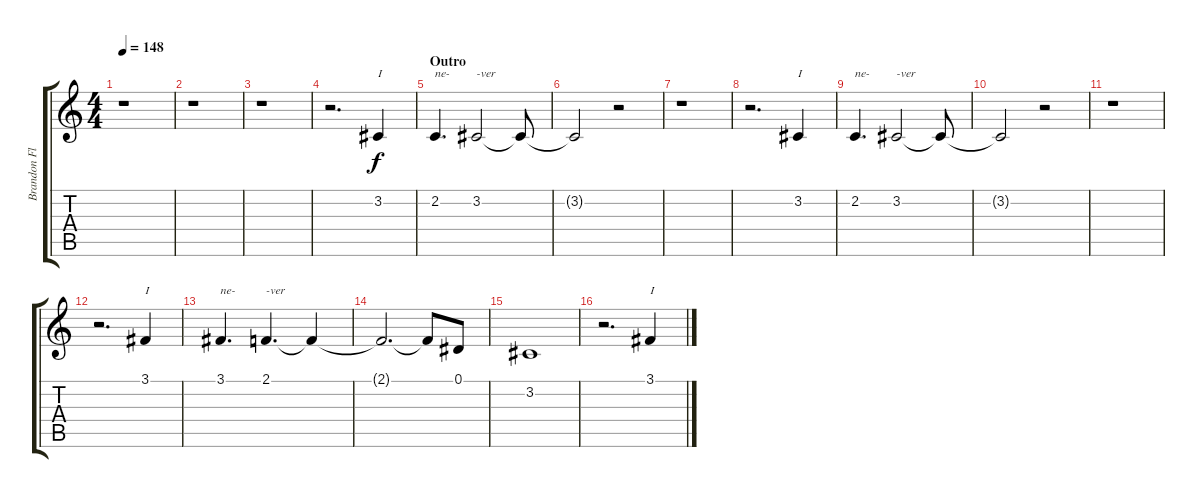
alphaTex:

\track ("Brandon Flowers - Vocals" "Brandon Fl") {instrument oboe}
\staff {score tabs}
\tuning (Eb4 Bb3 Gb3 Db3 Ab2 Eb2) {hide}
\ts (4 4)
\tempo 148
\clef g2
\ks c
r.1{dy f} |
r.1 |
r.1 |
r.2{d} 3.2.4{txt "I"} |
\section ("" "Outro")
2.2.4{d txt "ne-"} 3.2.2{txt "-ver"} 3.2{t}.8 |
3.2{t}.2 r.2 |
r.1 |
r.2{d} 3.2.4{txt "I"} |
2.2.4{d txt "ne-"} 3.2.2{txt "-ver"} 3.2{t}.8 |
3.2{t}.2 r.2 |
r.1 |
r.2{d} 3.1.4{txt "I"} |
3.1.4{d txt "ne-"} 2.1.4{d txt "-ver"} 2.1{t}.4 |
2.1{t}.2{d} 2.1{t}.8 0.1.8 |
3.2.1 |
r.2{d} 3.1.4{txt "I"}
